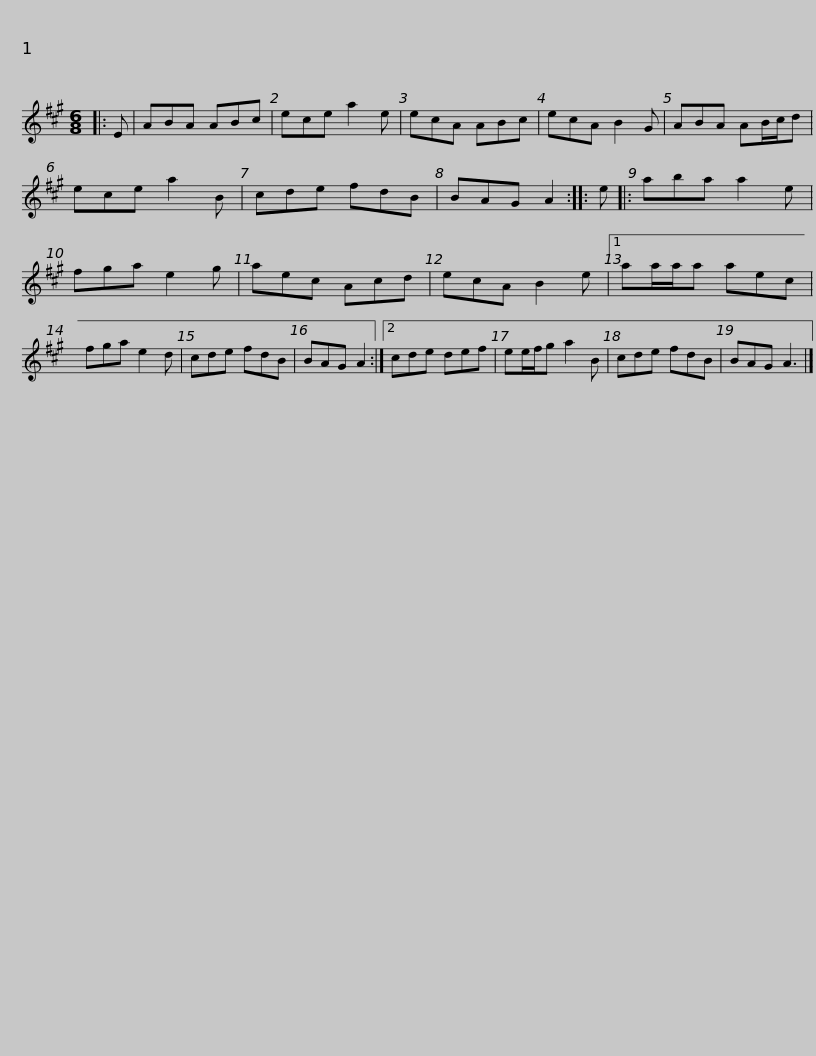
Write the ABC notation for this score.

X:1
L:1/8
M:6/8
I:linebreak $
K:A
V:1 treble
V:1
|: E | ABA ABc | ece a2 e | ecA ABc | ecA B2 G | %5
 ABA AB/c/d | ece a2 B | cde fdB |$ BAG A2 :: e |: %10
 aba a2 e | fga e2 g | aec Acd | ecA B2 e |1 aa/a/a aec | %15
 fga e2 d |$ cde fdB | BAG A2 :|2 cde def | ee/f/g a2 B | %20
 cde fdB | BAG A3 |] %22
